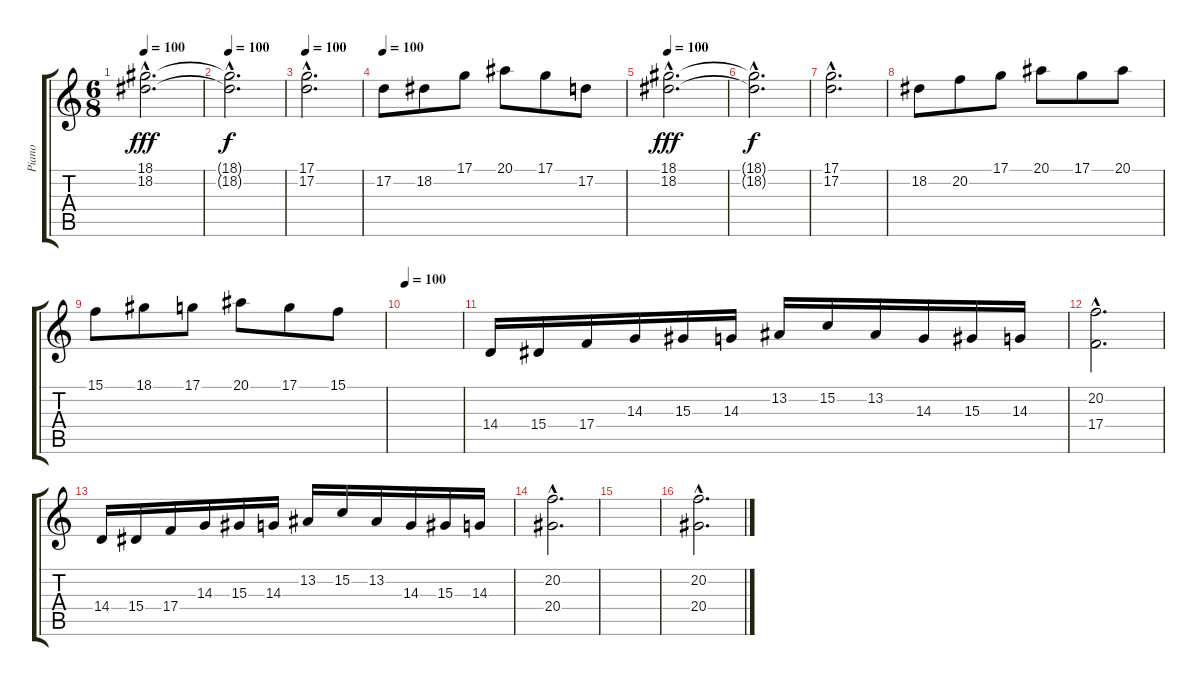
\track ("Piano" "Piano") {instrument acousticgrandpiano}
\staff {score tabs}
\tuning (D4 A3 F3 C3 G2 C2) {hide}
\ts (6 8)
\tempo 100
\clef g2
\ks c
(18.1{hac} 18.2{hac}).2{d dy fff} |
\tempo 100
(18.1{hac t} 18.2{hac t}).2{d dy f} |
\tempo 100
(17.1{hac} 17.2{hac}).2{d} |
\tempo 100
17.2.8 18.2.8 17.1.8 20.1.8 17.1.8 17.2.8 |
\tempo 100
(18.1{hac} 18.2{hac}).2{d dy fff} |
(18.1{hac t} 18.2{hac t}).2{d dy f} |
(17.1{hac} 17.2{hac}).2{d} |
18.2.8 20.2.8 17.1.8 20.1.8 17.1.8 20.1.8 |
15.1.8 18.1.8 17.1.8 20.1.8 17.1.8 15.1.8 |
\tempo 100
|
14.4.16 15.4.16 17.4.16 14.3.16 15.3.16 14.3.16 13.2.16 15.2.16 13.2.16 14.3.16 15.3.16 14.3.16 |
(20.2{hac} 17.4{hac}).2{d} |
14.4.16 15.4.16 17.4.16 14.3.16 15.3.16 14.3.16 13.2.16 15.2.16 13.2.16 14.3.16 15.3.16 14.3.16 |
(20.2{hac} 20.4{hac}).2{d} |
|
(20.2{hac} 20.4{hac}).2{d}
